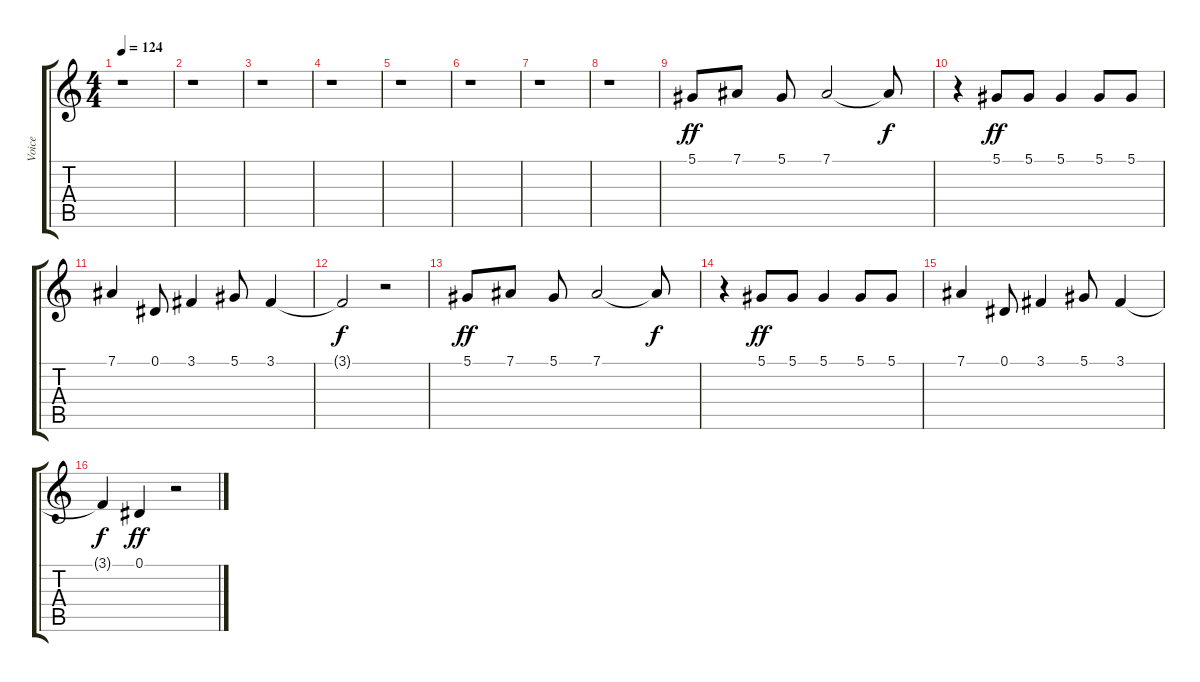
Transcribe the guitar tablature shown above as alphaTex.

\track ("Voice" "Voice") {instrument synthvoice}
\staff {score tabs}
\tuning (Eb4 Bb3 Gb3 Db3 Ab2 Eb2) {hide}
\ts (4 4)
\tempo 124
\clef g2
\ks c
r.1{dy ff instrument synthvoice} |
r.1 |
r.1 |
r.1 |
r.1 |
r.1 |
r.1 |
r.1 |
5.1.8 7.1.8 5.1.8 7.1.2 7.1{t}.8{dy f} |
r.4 5.1.8{dy ff} 5.1.8 5.1.4 5.1.8 5.1.8 |
7.1.4 0.1.8 3.1.4 5.1.8 3.1.4 |
3.1{t}.2{dy f} r.2 |
5.1.8{dy ff} 7.1.8 5.1.8 7.1.2 7.1{t}.8{dy f} |
r.4 5.1.8{dy ff} 5.1.8 5.1.4 5.1.8 5.1.8 |
7.1.4 0.1.8 3.1.4 5.1.8 3.1.4 |
3.1{t}.4{dy f} 0.1.4{dy ff} r.2
